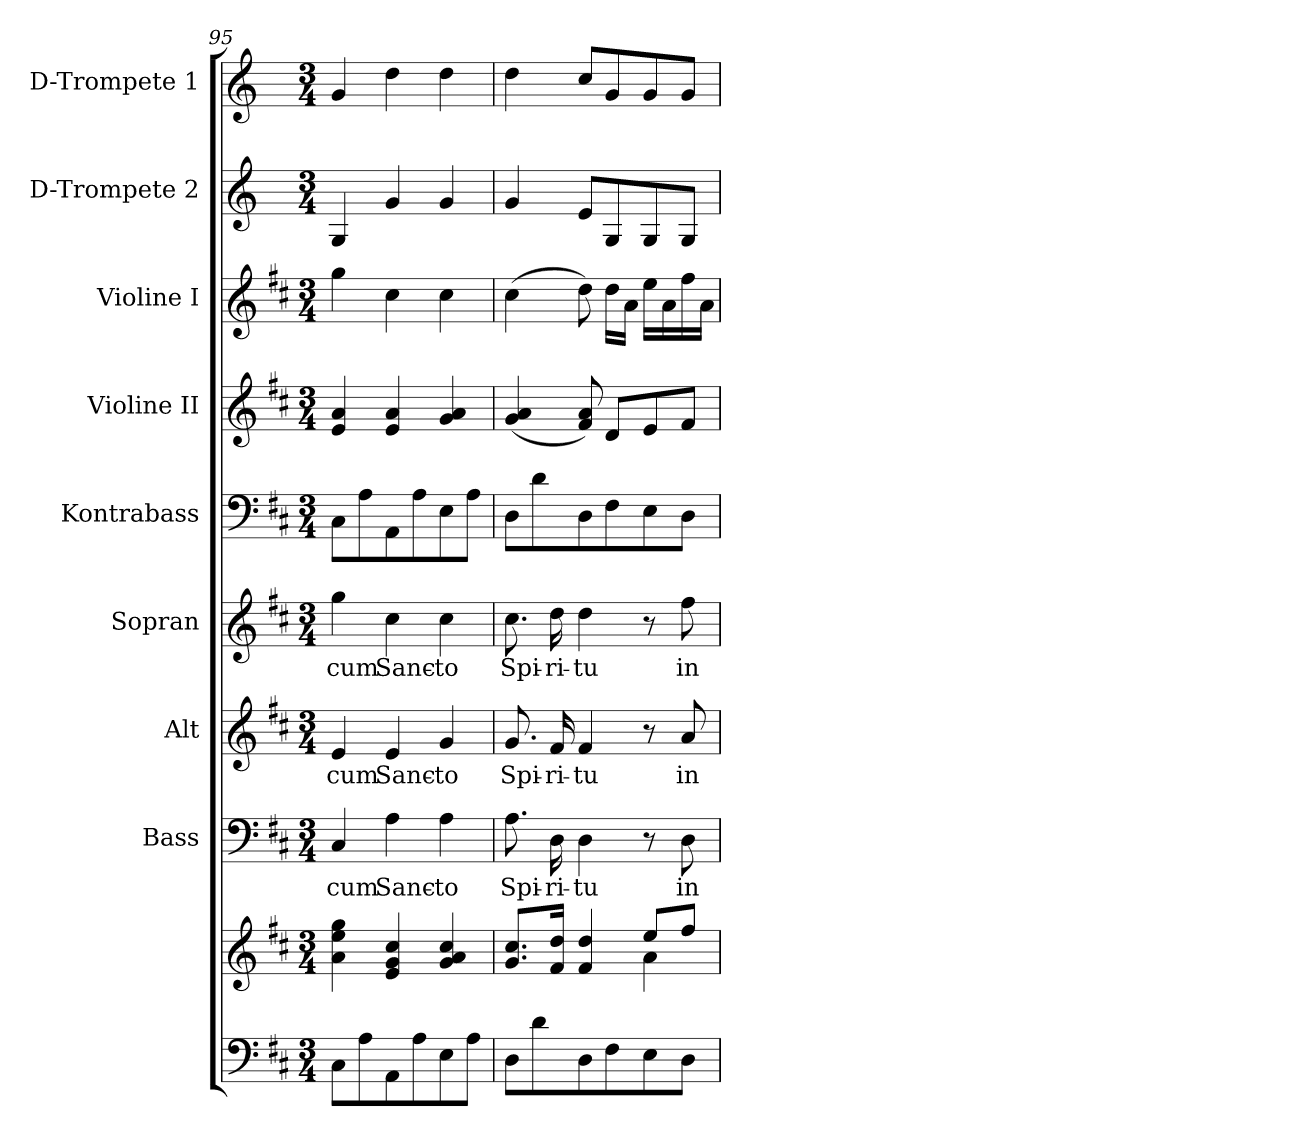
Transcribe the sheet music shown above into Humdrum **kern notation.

**kern	**kern	**kern	**text	**kern	**text	**kern	**text	**kern	**kern	**kern	**kern	**kern
*part9	*part9	*part8	*part8	*part7	*part7	*part6	*part6	*part5	*part4	*part3	*part2	*part1
*staff10	*staff9	*staff8	*staff8	*staff7	*staff7	*staff6	*staff6	*staff5	*staff4	*staff3	*staff2	*staff1
*	*	*I"Bass	*	*I"Alt	*	*I"Sopran	*	*I"Kontrabass	*I"Violine II	*I"Violine I	*I"D-Trompete 2	*I"D-Trompete 1
*	*	*I'B.	*	*I'A.	*	*I'S.	*	*I'Kb.	*I'Vl. II	*I'Vl. I	*I'D Trp. 2	*I'D Trp. 1
*clefF4	*clefG2	*clefF4	*	*clefG2	*	*clefG2	*	*clefF4	*clefG2	*clefG2	*clefG2	*clefG2
*	*	*	*	*	*	*	*	*ITrd7c12	*	*	*ITrd-1c-2	*ITrd-1c-2
*k[f#c#]	*k[f#c#]	*k[f#c#]	*	*k[f#c#]	*	*k[f#c#]	*	*k[f#c#]	*k[f#c#]	*k[f#c#]	*k[f#c#]	*k[f#c#]
*D:	*D:	*D:	*	*D:	*	*D:	*	*D:	*D:	*D:	*D:	*D:
*M3/4	*M3/4	*M3/4	*	*M3/4	*	*M3/4	*	*M3/4	*M3/4	*M3/4	*M3/4	*M3/4
=95	=95	=95	=95	=95	=95	=95	=95	=95	=95	=95	=95	=95
!	!	!	!LO:LY:b	!	!LO:LY:b	!	!LO:LY:b	!	!	!	!	!
8C#\L	4a\ 4ee\ 4gg\	4C#/	cum	4e/	cum	4gg\	cum	8CC#\L	4e/ 4a/	4gg\	4A/	4a/
8A\	.	.	.	.	.	.	.	8AA\	.	.	.	.
!	!	!	!LO:LY:b	!	!LO:LY:b	!	!LO:LY:b	!	!	!	!	!
8AA\	4e/ 4g/ 4cc#/	4A\	Sanc-	4e/	Sanc-	4cc#\	Sanc-	8AAA\	4e/ 4a/	4cc#\	4a/	4ee\
8A\	.	.	.	.	.	.	.	8AA\	.	.	.	.
!	!	!	!LO:LY:b	!	!LO:LY:b	!	!LO:LY:b	!	!	!	!	!
8E\	4g/ 4a/ 4cc#/	4A\	-to	4g/	-to	4cc#\	-to	8EE\	4g/ 4a/	4cc#\	4a/	4ee\
8A\J	.	.	.	.	.	.	.	8AA\J	.	.	.	.
!!LO:PB:g=z
=96	=96	=96	=96	=96	=96	=96	=96	=96	=96	=96	=96	=96
*	*^	*	*	*	*	*	*	*	*	*	*	*
!	!	!	!	!LO:LY:b	!	!LO:LY:b	!	!LO:LY:b	!	!	!	!	!
8D\L	8.g/ 8.cc#/L	2ryy	8.A\	Spi-	8.g/	Spi-	8.cc#\	Spi-	8DD\L	(<4g/ 4a/	(>4cc#\	4a/	4ee\
8d\	.	.	.	.	.	.	.	.	8D\	.	.	.	.
!	!	!	!	!LO:LY:b	!	!LO:LY:b	!	!LO:LY:b	!	!	!	!	!
.	16f#/ 16dd/Jk	.	16D\	-ri-	16f#/	-ri-	16dd\	-ri-	.	.	.	.	.
!	!	!	!	!LO:LY:b	!	!LO:LY:b	!	!LO:LY:b	!	!	!	!	!
8D\	4f#/ 4dd/	.	4D\	-tu	4f#/	-tu	4dd\	-tu	8DD\	8f#/ 8a/)	8dd\)	8f#/L	8dd/L
8F#\	.	.	.	.	.	.	.	.	8FF#\	8d/L	16dd\LL	8A/	8a/
.	.	.	.	.	.	.	.	.	.	.	16a\JJ	.	.
8E\	8ee/L	4a\	8r	.	8r	.	8r	.	8EE\	8e/	16ee\LL	8A/	8a/
.	.	.	.	.	.	.	.	.	.	.	16a\	.	.
!	!	!	!	!LO:LY:b	!	!LO:LY:b	!	!LO:LY:b	!	!	!	!	!
8D\J	8ff#/J	.	8D\	in	8a/	in	8ff#\	in	8DD\J	8f#/J	16ff#\	8A/J	8a/J
.	.	.	.	.	.	.	.	.	.	.	16a\JJ	.	.
*	*v	*v	*	*	*	*	*	*	*	*	*	*	*
=	=	=	=	=	=	=	=	=	=	=	=	=
*-	*-	*-	*-	*-	*-	*-	*-	*-	*-	*-	*-	*-
